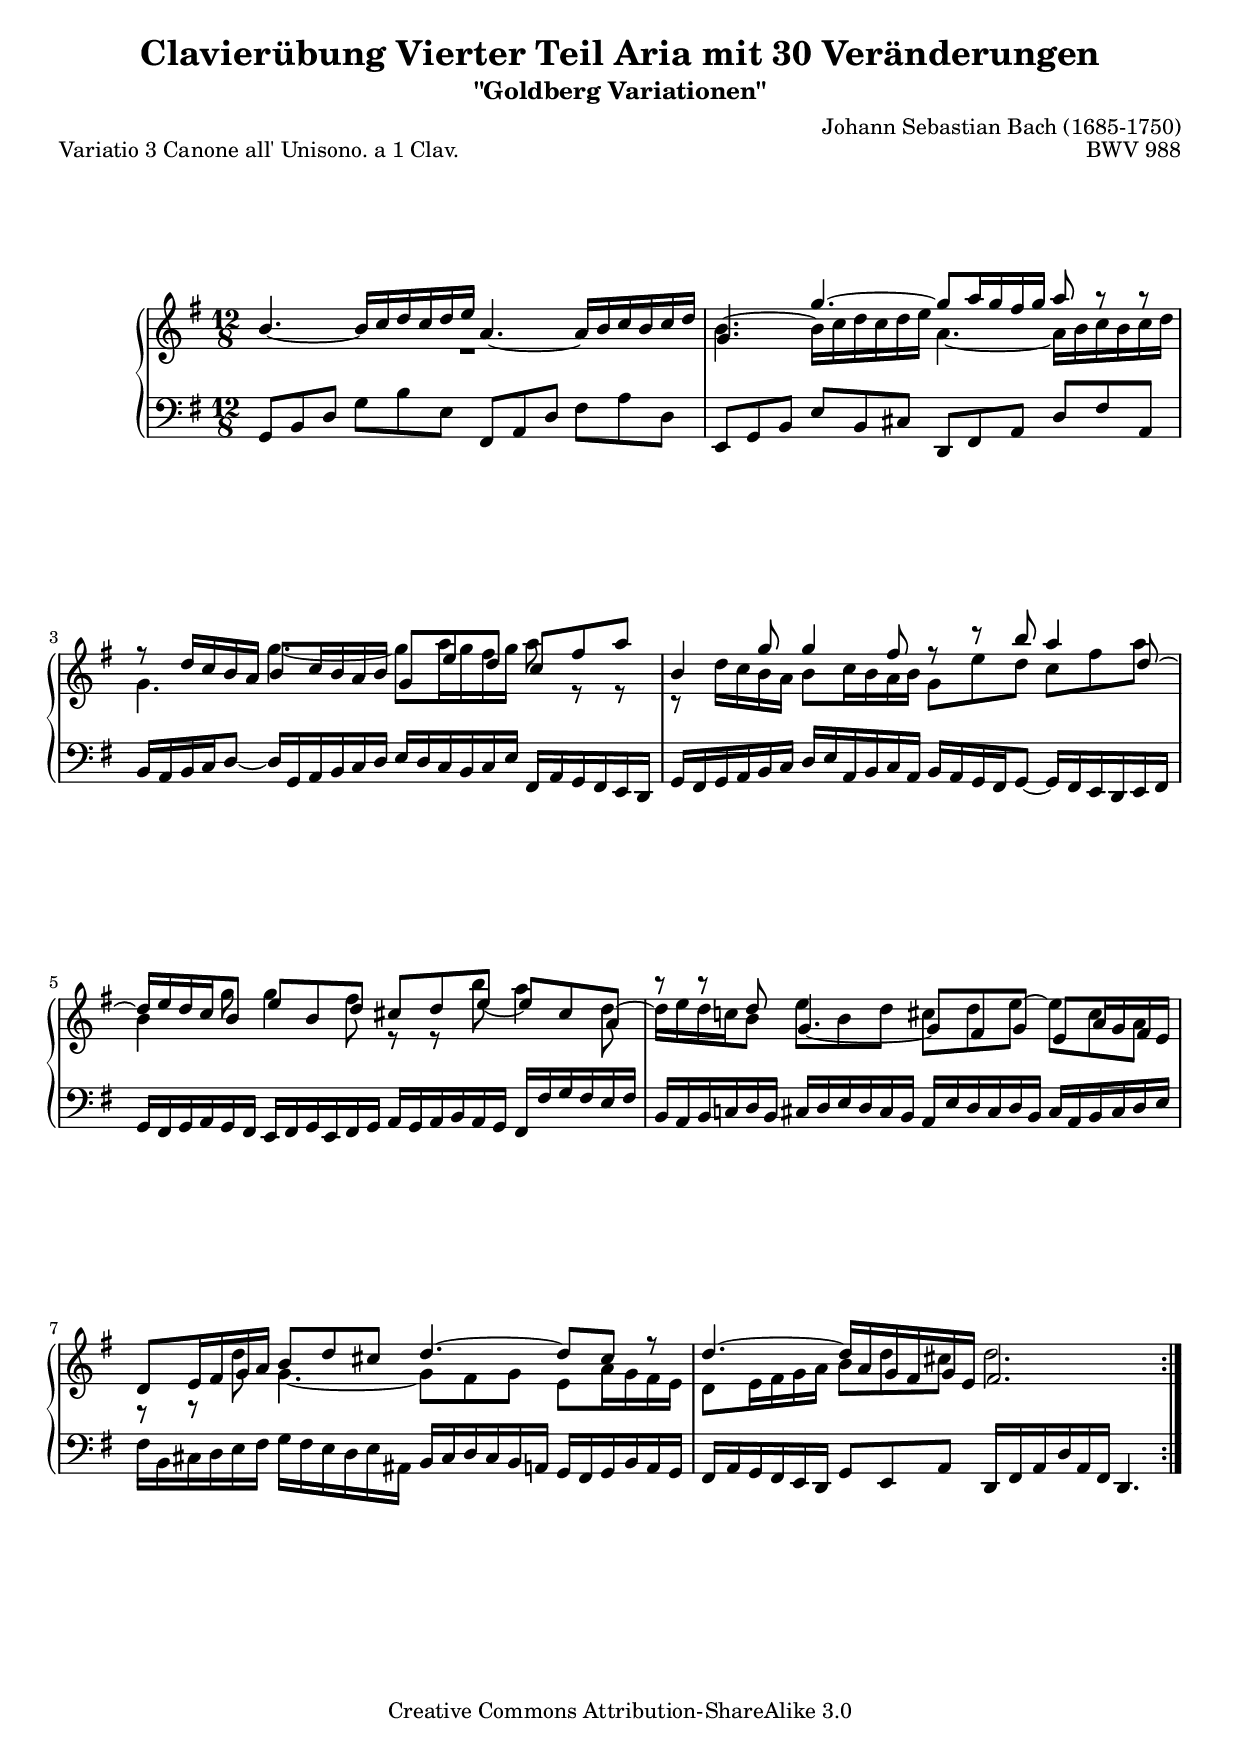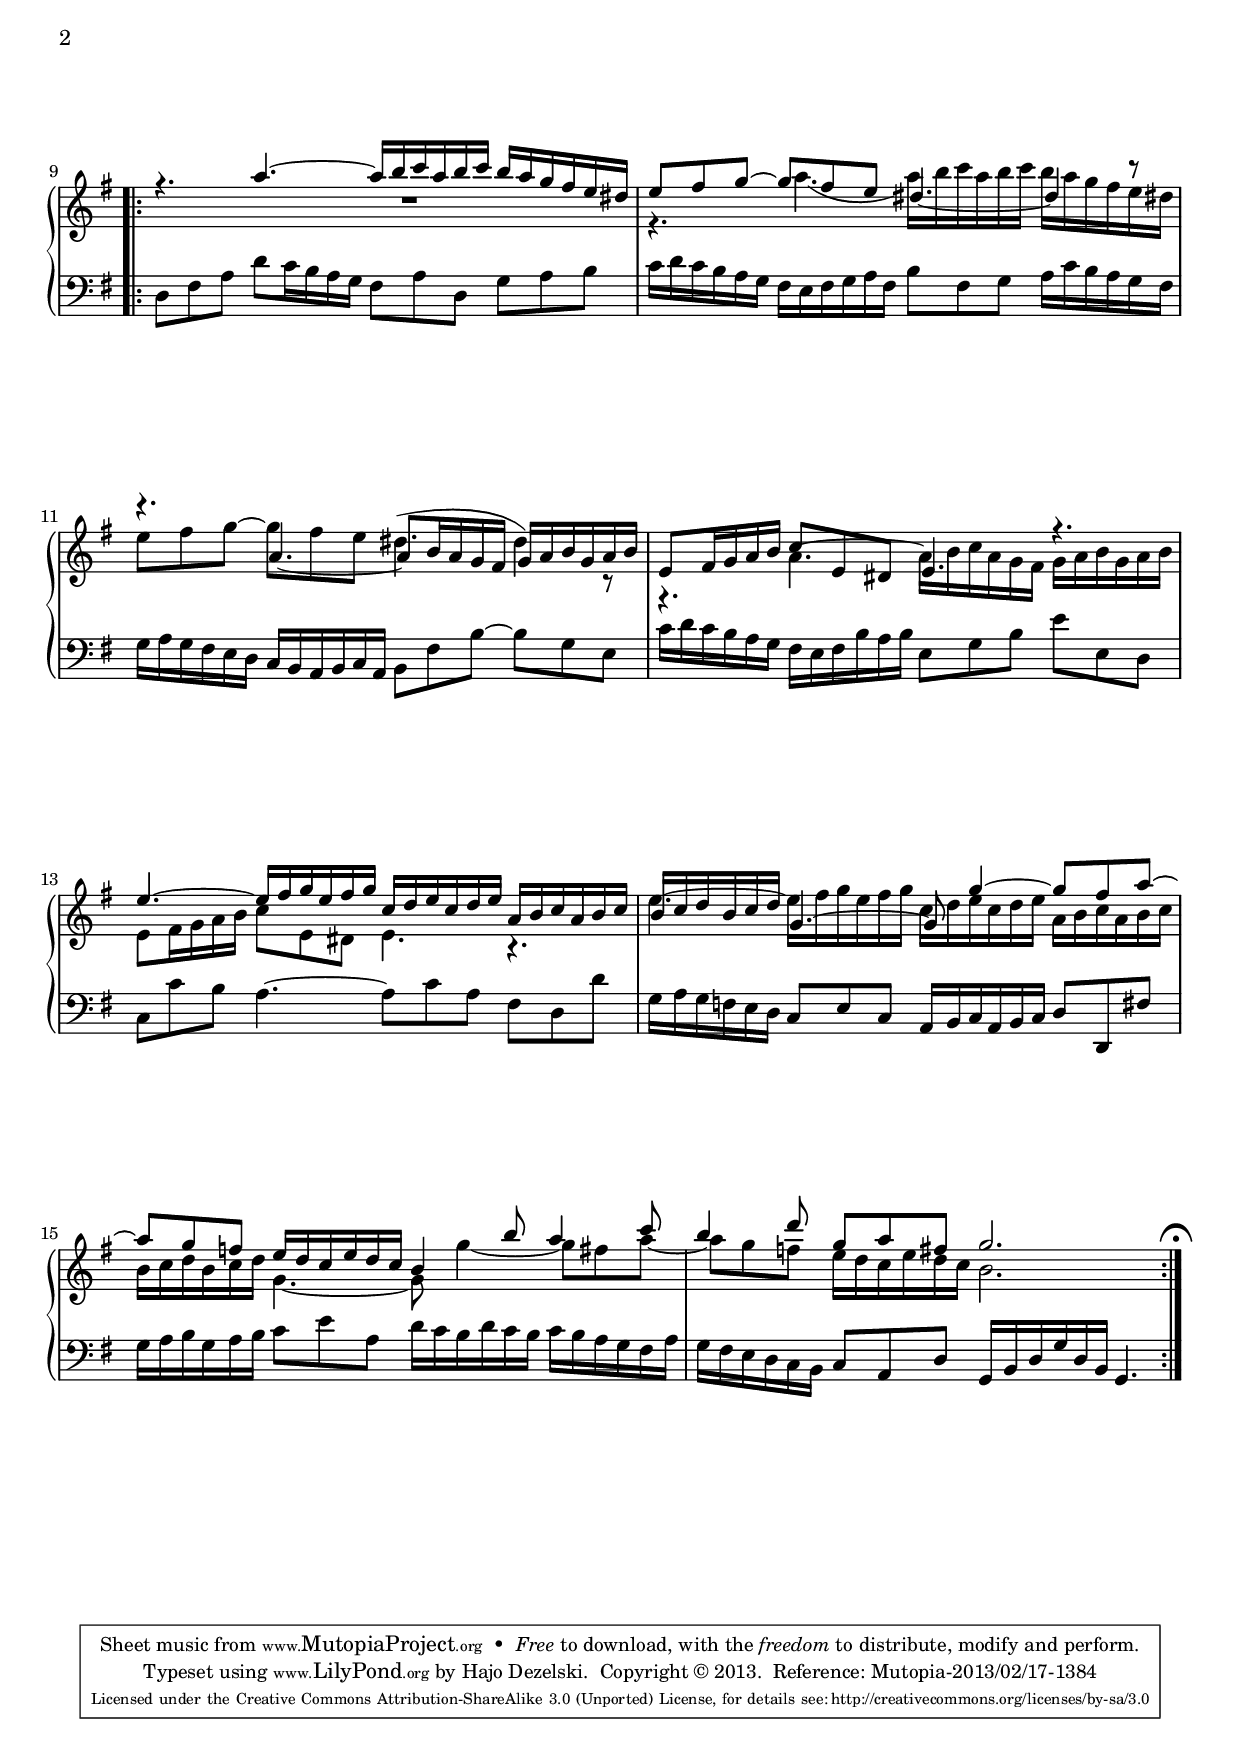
\version "2.16.1"

\paper {
      markup-system-spacing #'basic-distance = #19
      top-system-spacing #'basic-distance = #18
      system-system-spacing #'basic-distance = #26
      ragged-bottom = ##t
      ragged-last-bottom = ##t
}

%#(set-default-paper-size "a4")

#(set-global-staff-size 19)

\header {
        title = "Clavierübung Vierter Teil Aria mit 30 Veränderungen"
        subtitle = "\"Goldberg Variationen\""
        piece = "Variatio 3 Canone all' Unisono. a 1 Clav."
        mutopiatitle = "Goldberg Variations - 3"
        composer = "Johann Sebastian Bach (1685-1750)"
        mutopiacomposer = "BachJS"
        opus = "BWV 988"
        date = "1741"
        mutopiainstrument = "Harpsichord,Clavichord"
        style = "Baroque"
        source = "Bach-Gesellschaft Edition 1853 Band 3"
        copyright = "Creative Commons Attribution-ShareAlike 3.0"
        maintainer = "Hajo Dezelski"
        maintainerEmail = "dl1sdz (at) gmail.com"

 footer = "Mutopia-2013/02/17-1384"
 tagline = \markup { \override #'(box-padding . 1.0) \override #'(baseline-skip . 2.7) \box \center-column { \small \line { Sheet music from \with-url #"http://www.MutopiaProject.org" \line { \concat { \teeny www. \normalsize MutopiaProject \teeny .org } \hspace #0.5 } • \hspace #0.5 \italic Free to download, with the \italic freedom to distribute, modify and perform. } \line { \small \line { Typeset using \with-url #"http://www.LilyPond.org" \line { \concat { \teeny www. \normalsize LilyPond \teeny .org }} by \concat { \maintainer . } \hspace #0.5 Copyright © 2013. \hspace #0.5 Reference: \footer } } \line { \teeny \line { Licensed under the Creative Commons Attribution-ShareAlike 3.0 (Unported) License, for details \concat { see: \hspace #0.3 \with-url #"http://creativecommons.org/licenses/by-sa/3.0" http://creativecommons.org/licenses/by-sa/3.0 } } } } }
}

% Macros %%%%%%%%%%%%%%%%%%%%%%%%%%%%%%%%%%%%%%%%%%%%%%%%%%%%

staffUpper = {\change Staff = upper \stemDown}
staffLower = {\change Staff = lower \stemUp}
shorterStem = \once \override Stem #'length-fraction = #(magstep -3)
longerStem = \once \override Stem #'length-fraction = #(magstep 3)

%%%%%%%%%%%%%%%%%%%%%%%%%%%%%%%%%%%%%%%%%%%%%%%%%%%%%%%%%%

sopranoOne =   \relative b' {
   \repeat volta 2 { %begin repeated section

  b4._~ b16 [ c d c d e ] a,4._~ a16 [ b c b c d] | %  1
  g,4. g'4. ~ g8 [ a16 g fis g ] a8 r8 r8 | % 2
  r8 d,16 [ c b a ] b8 [ c16 b a b ] g8 e' d c fis a | % 3
  b,4 g'8 g4 fis8 r8 r8 b8 a4 d,8 ~| % 4
  d16 [ e d c b8 ] e b d cis d e8_~ e8 cis8 a  | % 5
  r8 r8  d8 g,4._~ g8 [ fis g ] e a16 g fis e | % 6
  d8 [ e16 fis g a ] b8 [ d cis ] d4. ~ d8 cis8 r8 | % 7
  d4. ~ d16 [ a g fis g e] fis2. | % 8
    } %end of repeated section
  
    \repeat volta 2 { %begin repeated section
  r4. a'4. ~ a16 [ b c a b c ] b [ a g fis e dis ] | % 9
  e8 [ fis g ~ ] g [ fis e ] dis4._~ dis4 r8 | % 10
  r4. a4._~ a8 [ b16 a g  fis ] g16 [ a b g a  b ] | % 11
  e,8 [ fis16 g a b ] c8 [ e, dis ] e4. r4. | % 12
  e'4. ~ e16 [ fis g e fis g ] c,16 [ d e c d e ] a,16 [ b c a b c ]| % 13
  \once \override Beam #'positions = #'(4.2 . 4.2) b16 [ c d b c d ] g,4. ~ g8 g'4 ~ g8 [fis a] ~ | % 14  
  a8 g f e16 [ d c e d c ] b4 b'8 a4 c8 | % 15
  b4 d8 g,8 [a fis] g2. | \mark \markup { \musicglyph #"scripts.ufermata" } % 16
    }  %end of repeated section
  
}

sopranoTwo =   \relative b' {
   \repeat volta 2 { %begin repeated section
  \once \override  Voice.Rest #'extra-offset = #'(20.4 . 0 ) r1 s2| %1
  b4.^~  b16 [ c d c d e] a,4. ~ a16 [ b c b c d ] | % 2
  g,4.  g'~ g8[ a16 g fis g ] \once \override Stem #'length-fraction = #(magstep -3) a8 r8 r8 | % 3
  r8 d,16 [ c b a ] b8 [ c16 b a b ] g8 [ e' d ] c8 [ fis a ] | % 4
  b,4 \shorterStem g'8 g4 \longerStem fis8 r8 r8 \longerStem b8 a4 \longerStem d,8^~| % 5
  d16 [ e d c! b8 ]  e8 [ b d ] cis8 [ d e^~ ] e8 [ cis a ]| % 6
  r8 r8 \longerStem d8 g,4. ~ g8 [ fis g ] e8 [ a16 g fis e ]| % 7
  d8 [ e16 fis g a ] b8 [ d cis ] d2. | % 8
  | % 8
    } %end of repeated section
  
    \repeat volta 2 { %begin repeated section
  \once \override Voice.Rest #'extra-offset = #'(25.0 . 0 ) b1\rest s2| % 9
  r4. \once \override Tie #'control-points = #'( ( 1.374 . 2.129) ( 3.5726 . 0.274) ( 7.4201 . 0.068) ( 10.03 . 1.099) ) a'4. ~ \once \override Beam #'positions = #'(-2.0 . -2.0) a16 [ b16 c16 a16 b16 c16 ] \once \override Beam #'positions = #'(-2.0 . -3.0) b16 [ a16 g16 fis16 e16 dis!16 ] | % 10
   e8 [ fis8 g8^~ ] \once \override Beam #'positions = #'(-2.4 . -3.0) g8 [ fis8 e8 ] \once \override Tie #'control-points = #'( ( 0.2563 . 3.674) ( 5.1277 . 4.785) ( 11.11 . 4.529) ( 13.246 . 2.222) ) dis4.^~ dis4 r8 | % 11
  r4. a4.^~ a16 [ b c a g fis ] g16 [ a b g a b ]| % 12
  e,8 [ fis16 g a b ] c8 [ e, dis ] e4. r4. | % 13
  e'4.^~ e16 [ fis g e fis g ] c,16 [ d e c d e ] a,16 [ b c a b c ]| % 14  
  b16 [ c d b c d ] g,4. ~ g8 g'4 ~ g8 fis a ~| % 15
  a8 [g f] e16 [ d c e d c ] b2. | \mark \markup { \musicglyph #"scripts.ufermata" } % 16
    }  %end of repeated section
  
}

soprano = << \sopranoOne \\ \sopranoTwo >>


bass = \relative c {
	 \repeat volta 2 { %begin repeated section
		 
  g8 [ b d ] g8 [ b e, ] fis,8 [ a d] fis8 [ a d, ] | % 1
  e,8 [ g b ] e8 [ b cis ] d,8 [ fis a ] d8 [ fis a, ] | % 2
  b16 [ a b c d8 ] ~ ] d16 [ g,16 a b c d ] e16 [ d c
    b c e ] fis,16 [ a g fis e d ]| % 3
  g16 [ fis g a b c ] d [e a, b c a ] b [ a g fis g8 ] ~ g16 [ fis e d e  fis ] | % 4
  g16 [ fis g a g fis ] e16 [ fis g e fis g ] a16 [ g a b a g ] fis16 [ fis' g fis e fis ] | % 5
  b,16 [ a b c! d b ] cis16 [ d e d cis b ] a16 [ e' d cis d b ] cis16 [ a b cis d e ] | % 6
  fis16 [ b, cis d e fis ] g16 [ fis e d e ais, ]
  b16 [ cis d cis b a ] g16 [ fis g b a g ] | % 7
  fis16 [ a g fis e d ] g8 [ e a ] d,16 [ fis a d a fis ] d4. | % 8
    } %end of repeated section
  
    \repeat volta 2 { %begin repeated section
  d'8 [ fis a ] d [ c16 b a g ] fis8 [ a d, ] g8 [ a b ] | % 9
  c16 [ d c b a g ] fis16 [ e fis g a fis ] b8 [ fis g ] a16 [ c b a g fis ]| % 10
  g16 [ a g fis e d ] c16 [ b a b c a ] b8 [ fis' b ~ ] b [ g e ] | % 11
  c'16 [ d c b a g ] fis16 [ e fis b a b ] e,8 [ g b ] e8 [ e, d ] | % 12
  c8 [ c' b8 ] a4. ~ a8 [ c a ] fis8 [ d d' ] | % 13
  g,16 [ a g f e d ] c8 [ e c ] a16 [ b c a b c ] d8 [ d, fis' ] | % 14  
  g16 [ a b g a b ] c8 [ e a, ] d16 [ c b d c b ] c16 [ b a g fis a ]| % 15
  g16 [ fis e d c b ] c8 [ a d ] g,16 [ b d g d b ] g4. | % 16

    }  %end of repeated section
  
}


%% Merge score - Piano staff in key of G Major, 3/4 time.

\score {
    \context PianoStaff <<
        \set PianoStaff.midiInstrument = "harpsichord"
        \context Staff = "upper" { \clef "treble" \key g \major \time 12/8 \soprano  }
        \context Staff = "lower"  { \clef "bass" \key g \major \time 12/8 \bass }
    >>
    \layout{  }
    \midi { }

}
